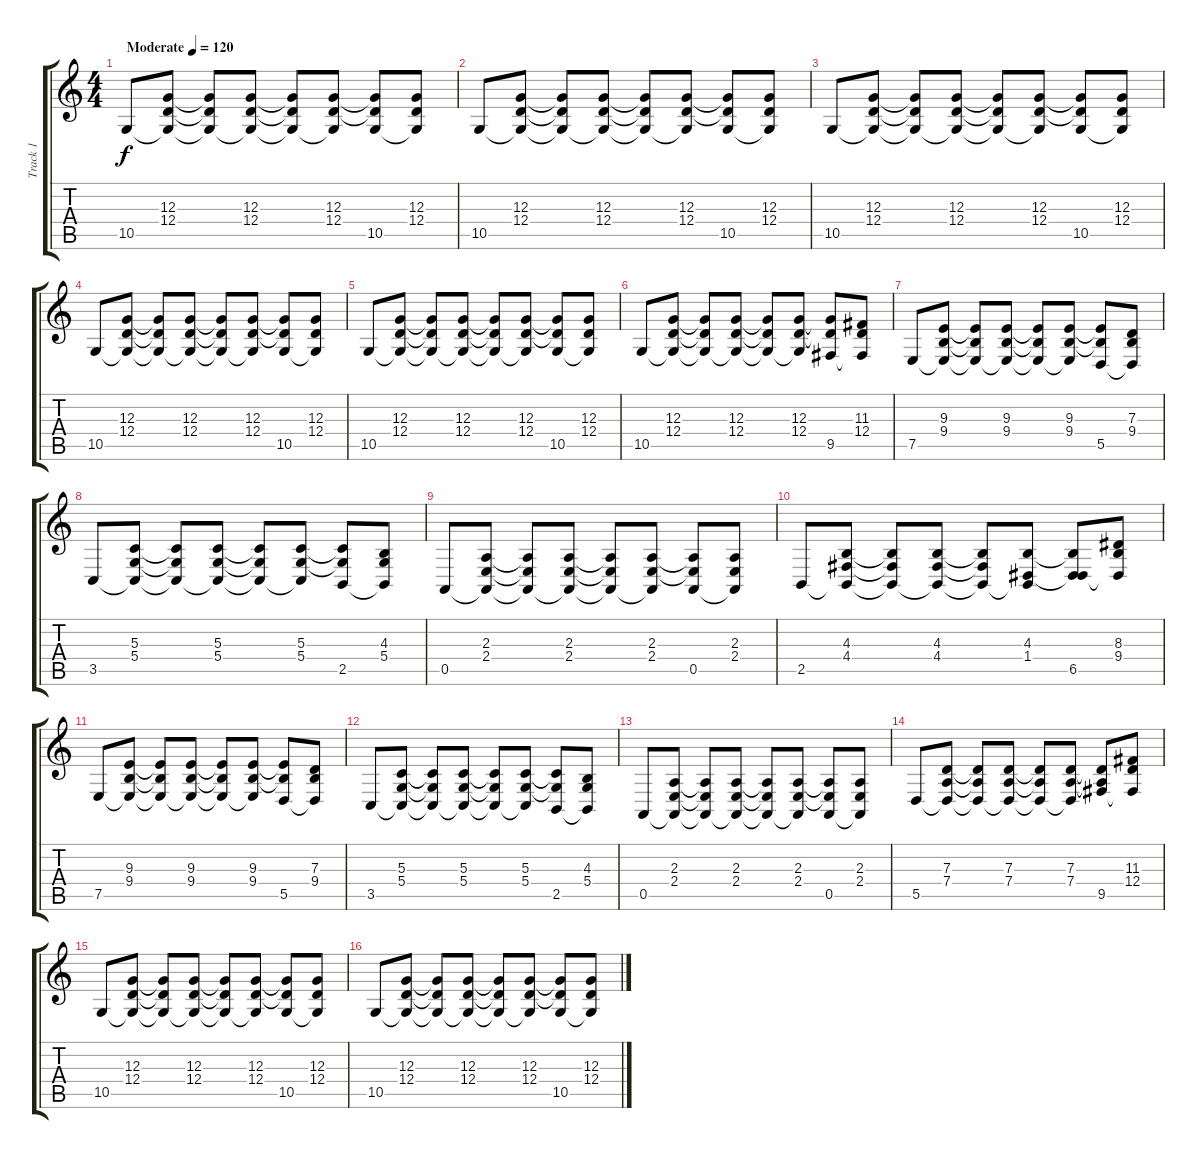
\track ("Track 1" "Track 1") {instrument marimba}
\staff {score tabs}
\tuning (E4 B3 G3 D3 A2 E2) {hide}
\ts (4 4)
\tempo (120 "Moderate")
\clef g2
\ks c
10.5.8{dy f instrument marimba} (12.3 12.4 10.5{t}).8 (12.3{t} 12.4{t} 10.5{t}).8 (12.3 12.4 10.5{t}).8 (12.3{t} 12.4{t} 10.5{t}).8 (12.3 12.4 10.5{t}).8 (12.3{t} 12.4{t} 10.5).8 (12.3 12.4 10.5{t}).8 |
10.5.8 (12.3 12.4 10.5{t}).8 (12.3{t} 12.4{t} 10.5{t}).8 (12.3 12.4 10.5{t}).8 (12.3{t} 12.4{t} 10.5{t}).8 (12.3 12.4 10.5{t}).8 (12.3{t} 12.4{t} 10.5).8 (12.3 12.4 10.5{t}).8 |
10.5.8 (12.3 12.4 10.5{t}).8 (12.3{t} 12.4{t} 10.5{t}).8 (12.3 12.4 10.5{t}).8 (12.3{t} 12.4{t} 10.5{t}).8 (12.3 12.4 10.5{t}).8 (12.3{t} 12.4{t} 10.5).8 (12.3 12.4 10.5{t}).8 |
10.5.8 (12.3 12.4 10.5{t}).8 (12.3{t} 12.4{t} 10.5{t}).8 (12.3 12.4 10.5{t}).8 (12.3{t} 12.4{t} 10.5{t}).8 (12.3 12.4 10.5{t}).8 (12.3{t} 12.4{t} 10.5).8 (12.3 12.4 10.5{t}).8 |
10.5.8 (12.3 12.4 10.5{t}).8 (12.3{t} 12.4{t} 10.5{t}).8 (12.3 12.4 10.5{t}).8 (12.3{t} 12.4{t} 10.5{t}).8 (12.3 12.4 10.5{t}).8 (12.3{t} 12.4{t} 10.5).8 (12.3 12.4 10.5{t}).8 |
10.5.8 (12.3 12.4 10.5{t}).8 (12.3{t} 12.4{t} 10.5{t}).8 (12.3 12.4 10.5{t}).8 (12.3{t} 12.4{t} 10.5{t}).8 (12.3 12.4 10.5{t}).8 (12.3{t} 12.4{t} 9.5).8 (11.3 12.4 9.5{t}).8 |
7.5.8 (9.3 9.4 7.5{t}).8 (9.3{t} 9.4{t} 7.5{t}).8 (9.3 9.4 7.5{t}).8 (9.3{t} 9.4{t} 7.5{t}).8 (9.3 9.4 7.5{t}).8 (9.3{t} 9.4{t} 5.5).8 (7.3 9.4 5.5{t}).8 |
3.5.8 (5.3 5.4 3.5{t}).8 (5.3{t} 5.4{t} 3.5{t}).8 (5.3 5.4 3.5{t}).8 (5.3{t} 5.4{t} 3.5{t}).8 (5.3 5.4 3.5{t}).8 (5.3{t} 5.4{t} 2.5).8 (4.3 5.4 2.5{t}).8 |
0.5.8 (2.3 2.4 0.5{t}).8 (2.3{t} 2.4{t} 0.5{t}).8 (2.3 2.4 0.5{t}).8 (2.3{t} 2.4{t} 0.5{t}).8 (2.3 2.4 0.5{t}).8 (2.3{t} 2.4{t} 0.5).8 (2.3 2.4 0.5{t}).8 |
2.5.8 (4.3 4.4 2.5{t}).8 (4.3{t} 4.4{t} 2.5{t}).8 (4.3 4.4 2.5{t}).8 (4.3{t} 4.4{t} 2.5{t}).8 (4.3 1.4 2.5{t}).8 (4.3{t} 1.4{t} 6.5).8 (8.3 9.4 6.5{t}).8 |
7.5.8 (9.3 9.4 7.5{t}).8 (9.3{t} 9.4{t} 7.5{t}).8 (9.3 9.4 7.5{t}).8 (9.3{t} 9.4{t} 7.5{t}).8 (9.3 9.4 7.5{t}).8 (9.3{t} 9.4{t} 5.5).8 (7.3 9.4 5.5{t}).8 |
3.5.8 (5.3 5.4 3.5{t}).8 (5.3{t} 5.4{t} 3.5{t}).8 (5.3 5.4 3.5{t}).8 (5.3{t} 5.4{t} 3.5{t}).8 (5.3 5.4 3.5{t}).8 (5.3{t} 5.4{t} 2.5).8 (4.3 5.4 2.5{t}).8 |
0.5.8 (2.3 2.4 0.5{t}).8 (2.3{t} 2.4{t} 0.5{t}).8 (2.3 2.4 0.5{t}).8 (2.3{t} 2.4{t} 0.5{t}).8 (2.3 2.4 0.5{t}).8 (2.3{t} 2.4{t} 0.5).8 (2.3 2.4 0.5{t}).8 |
5.5.8 (7.3 7.4 5.5{t}).8 (7.3{t} 7.4{t} 5.5{t}).8 (7.3 7.4 5.5{t}).8 (7.3{t} 7.4{t} 5.5{t}).8 (7.3 7.4 5.5{t}).8 (7.3{t} 7.4{t} 9.5).8 (11.3 12.4 9.5{t}).8 |
10.5.8 (12.3 12.4 10.5{t}).8 (12.3{t} 12.4{t} 10.5{t}).8 (12.3 12.4 10.5{t}).8 (12.3{t} 12.4{t} 10.5{t}).8 (12.3 12.4 10.5{t}).8 (12.3{t} 12.4{t} 10.5).8 (12.3 12.4 10.5{t}).8 |
10.5.8 (12.3 12.4 10.5{t}).8 (12.3{t} 12.4{t} 10.5{t}).8 (12.3 12.4 10.5{t}).8 (12.3{t} 12.4{t} 10.5{t}).8 (12.3 12.4 10.5{t}).8 (12.3{t} 12.4{t} 10.5).8 (12.3 12.4 10.5{t}).8
